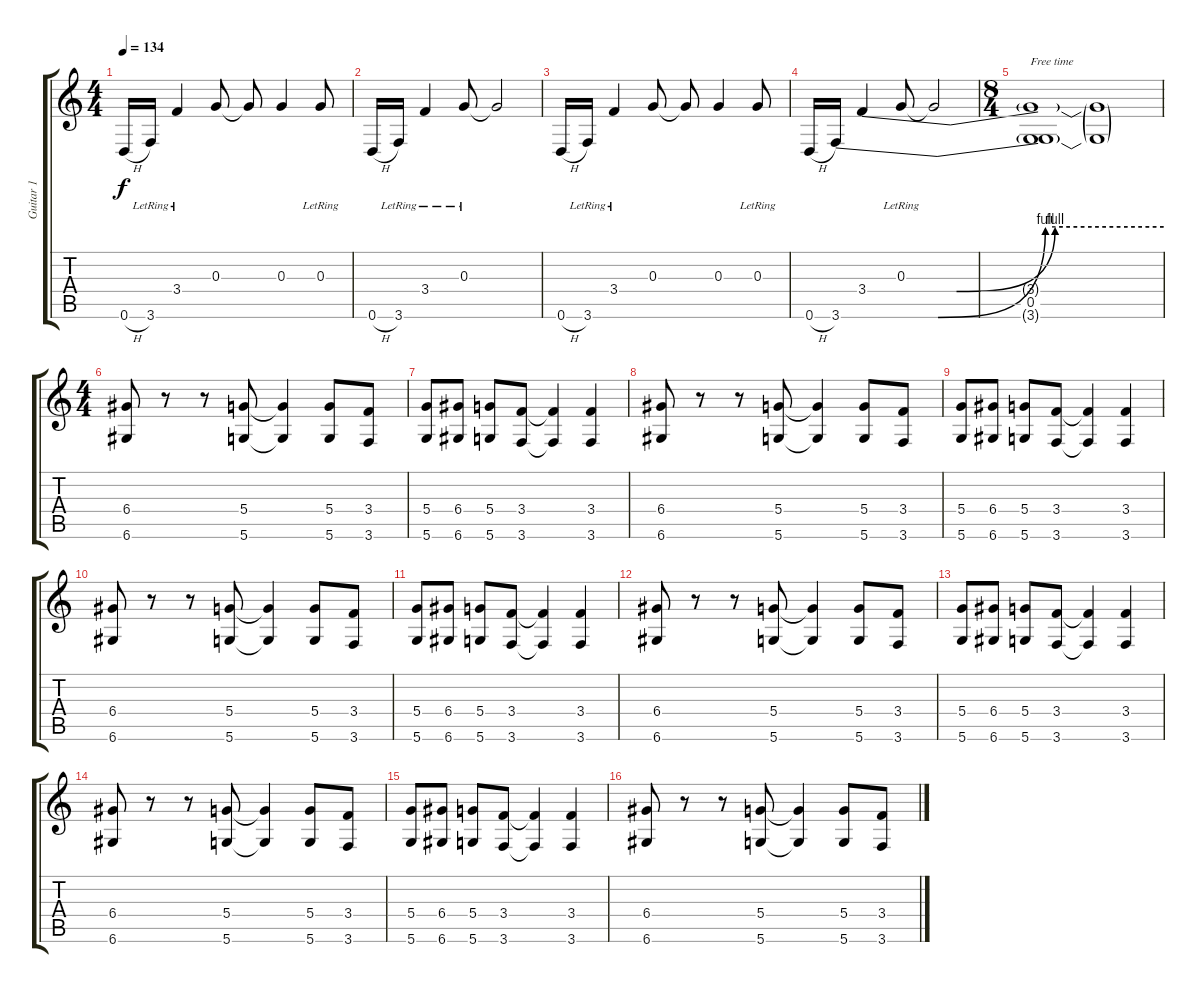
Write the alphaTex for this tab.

\track ("Guitar 1" "Guitar 1") {instrument overdrivenguitar}
\staff {score tabs}
\tuning (E4 B3 G3 D3 G2 D2) {hide}
\ts (4 4)
\tempo 134
\clef g2
\ks c
0.6{h}.16{dy f} 3.6{lr}.16 3.4{lr}.4 0.3.8 0.3{t}.8 0.3.4 0.3{lr}.8 |
0.6{h}.16 3.6{lr}.16 3.4{lr}.4 0.3{lr}.8 0.3{t}.2 |
0.6{h}.16 3.6{lr}.16 3.4{lr}.4 0.3.8 0.3{t}.8 0.3.4 0.3{lr}.8 |
0.6{h}.16 3.6{be (custom 0 0 18 0 38 4 60 4)}.16 3.4{be (custom 0 0 18 0 38 4 60 4)}.4 0.3{lr}.8 0.3{t}.2 |
\ts (8 4)
(3.4{t} 0.5 3.6{t}).1{txt "Free time"} (3.4{t} 3.6{t}).1 |
\ts (4 4)
(6.4 6.6).8 r.8 r.8 (5.4 5.6).8 (5.4{t} 5.6{t}).4 (5.4 5.6).8 (3.4 3.6).8 |
(5.4 5.6).8 (6.4 6.6).8 (5.4 5.6).8 (3.4 3.6).8 (3.4{t} 3.6{t}).4 (3.4 3.6).4 |
(6.4 6.6).8 r.8 r.8 (5.4 5.6).8 (5.4{t} 5.6{t}).4 (5.4 5.6).8 (3.4 3.6).8 |
(5.4 5.6).8 (6.4 6.6).8 (5.4 5.6).8 (3.4 3.6).8 (3.4{t} 3.6{t}).4 (3.4 3.6).4 |
(6.4 6.6).8 r.8 r.8 (5.4 5.6).8 (5.4{t} 5.6{t}).4 (5.4 5.6).8 (3.4 3.6).8 |
(5.4 5.6).8 (6.4 6.6).8 (5.4 5.6).8 (3.4 3.6).8 (3.4{t} 3.6{t}).4 (3.4 3.6).4 |
(6.4 6.6).8 r.8 r.8 (5.4 5.6).8 (5.4{t} 5.6{t}).4 (5.4 5.6).8 (3.4 3.6).8 |
(5.4 5.6).8 (6.4 6.6).8 (5.4 5.6).8 (3.4 3.6).8 (3.4{t} 3.6{t}).4 (3.4 3.6).4 |
(6.4 6.6).8 r.8 r.8 (5.4 5.6).8 (5.4{t} 5.6{t}).4 (5.4 5.6).8 (3.4 3.6).8 |
(5.4 5.6).8 (6.4 6.6).8 (5.4 5.6).8 (3.4 3.6).8 (3.4{t} 3.6{t}).4 (3.4 3.6).4 |
(6.4 6.6).8 r.8 r.8 (5.4 5.6).8 (5.4{t} 5.6{t}).4 (5.4 5.6).8 (3.4 3.6).8
